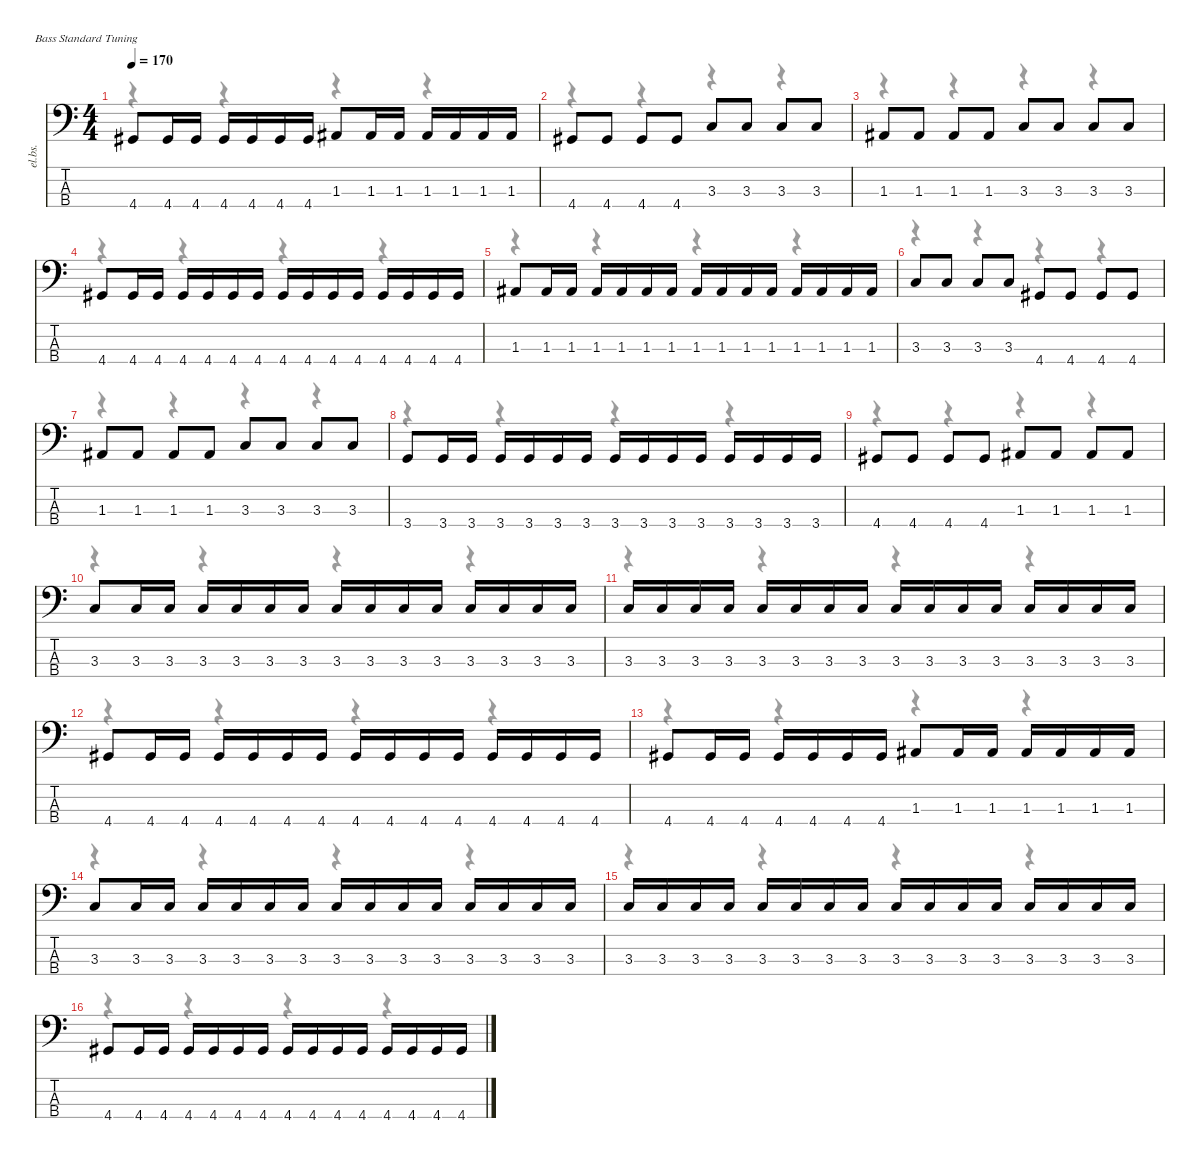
\defaultSystemsLayout 4
\hideDynamics
\bracketExtendMode nobrackets
\otherSystemsTrackNameOrientation horizontal
\track ("Frï¿½dï¿½ric Leclercq (Bass)" "el.bs.") {instrument electricbassfinger}
\staff {score tabs}
\tuning (G2 D2 A1 E1)
\voice
\ts (4 4)
\tempo 170
\clef f4
\ks c
4.4{acc #}.8{dy f} 4.4{acc #}.16 4.4{acc #}.16 4.4{acc #}.16 4.4{acc #}.16 4.4{acc #}.16 4.4{acc #}.16 1.3{acc #}.8 1.3{acc #}.16 1.3{acc #}.16 1.3{acc #}.16 1.3{acc #}.16 1.3{acc #}.16 1.3{acc #}.16 |
4.4{acc #}.8 4.4{acc #}.8 4.4{acc #}.8 4.4{acc #}.8 3.3.8 3.3.8 3.3.8 3.3.8 |
1.3{acc #}.8 1.3{acc #}.8 1.3{acc #}.8 1.3{acc #}.8 3.3.8 3.3.8 3.3.8 3.3.8 |
4.4{acc #}.8 4.4{acc #}.16 4.4{acc #}.16 4.4{acc #}.16 4.4{acc #}.16 4.4{acc #}.16 4.4{acc #}.16 4.4{acc #}.16 4.4{acc #}.16 4.4{acc #}.16 4.4{acc #}.16 4.4{acc #}.16 4.4{acc #}.16 4.4{acc #}.16 4.4{acc #}.16 |
1.3{acc #}.8 1.3{acc #}.16 1.3{acc #}.16 1.3{acc #}.16 1.3{acc #}.16 1.3{acc #}.16 1.3{acc #}.16 1.3{acc #}.16 1.3{acc #}.16 1.3{acc #}.16 1.3{acc #}.16 1.3{acc #}.16 1.3{acc #}.16 1.3{acc #}.16 1.3{acc #}.16 |
3.3.8 3.3.8 3.3.8 3.3.8 4.4{acc #}.8 4.4{acc #}.8 4.4{acc #}.8 4.4{acc #}.8 |
1.3{acc #}.8 1.3{acc #}.8 1.3{acc #}.8 1.3{acc #}.8 3.3.8 3.3.8 3.3.8 3.3.8 |
3.4.8 3.4.16 3.4.16 3.4.16 3.4.16 3.4.16 3.4.16 3.4.16 3.4.16 3.4.16 3.4.16 3.4.16 3.4.16 3.4.16 3.4.16 |
4.4{acc #}.8 4.4{acc #}.8 4.4{acc #}.8 4.4{acc #}.8 1.3{acc #}.8 1.3{acc #}.8 1.3{acc #}.8 1.3{acc #}.8 |
3.3.8 3.3.16 3.3.16 3.3.16 3.3.16 3.3.16 3.3.16 3.3.16 3.3.16 3.3.16 3.3.16 3.3.16 3.3.16 3.3.16 3.3.16 |
3.3.16 3.3.16 3.3.16 3.3.16 3.3.16 3.3.16 3.3.16 3.3.16 3.3.16 3.3.16 3.3.16 3.3.16 3.3.16 3.3.16 3.3.16 3.3.16 |
4.4{acc #}.8 4.4{acc #}.16 4.4{acc #}.16 4.4{acc #}.16 4.4{acc #}.16 4.4{acc #}.16 4.4{acc #}.16 4.4{acc #}.16 4.4{acc #}.16 4.4{acc #}.16 4.4{acc #}.16 4.4{acc #}.16 4.4{acc #}.16 4.4{acc #}.16 4.4{acc #}.16 |
4.4{acc #}.8 4.4{acc #}.16 4.4{acc #}.16 4.4{acc #}.16 4.4{acc #}.16 4.4{acc #}.16 4.4{acc #}.16 1.3{acc #}.8 1.3{acc #}.16 1.3{acc #}.16 1.3{acc #}.16 1.3{acc #}.16 1.3{acc #}.16 1.3{acc #}.16 |
3.3.8 3.3.16 3.3.16 3.3.16 3.3.16 3.3.16 3.3.16 3.3.16 3.3.16 3.3.16 3.3.16 3.3.16 3.3.16 3.3.16 3.3.16 |
3.3.16 3.3.16 3.3.16 3.3.16 3.3.16 3.3.16 3.3.16 3.3.16 3.3.16 3.3.16 3.3.16 3.3.16 3.3.16 3.3.16 3.3.16 3.3.16 |
4.4{acc #}.8 4.4{acc #}.16 4.4{acc #}.16 4.4{acc #}.16 4.4{acc #}.16 4.4{acc #}.16 4.4{acc #}.16 4.4{acc #}.16 4.4{acc #}.16 4.4{acc #}.16 4.4{acc #}.16 4.4{acc #}.16 4.4{acc #}.16 4.4{acc #}.16 4.4{acc #}.16
\voice
\clef f4
\ottava regular
\simile none
\ks c
r.4{dy mf} r.4 r.4 r.4 |
r.4 r.4 r.4 r.4 |
r.4 r.4 r.4 r.4 |
r.4 r.4 r.4 r.4 |
r.4 r.4 r.4 r.4 |
r.4 r.4 r.4 r.4 |
r.4 r.4 r.4 r.4 |
r.4 r.4 r.4 r.4 |
r.4 r.4 r.4 r.4 |
r.4 r.4 r.4 r.4 |
r.4 r.4 r.4 r.4 |
r.4 r.4 r.4 r.4 |
r.4 r.4 r.4 r.4 |
r.4 r.4 r.4 r.4 |
r.4 r.4 r.4 r.4 |
r.4 r.4 r.4 r.4
